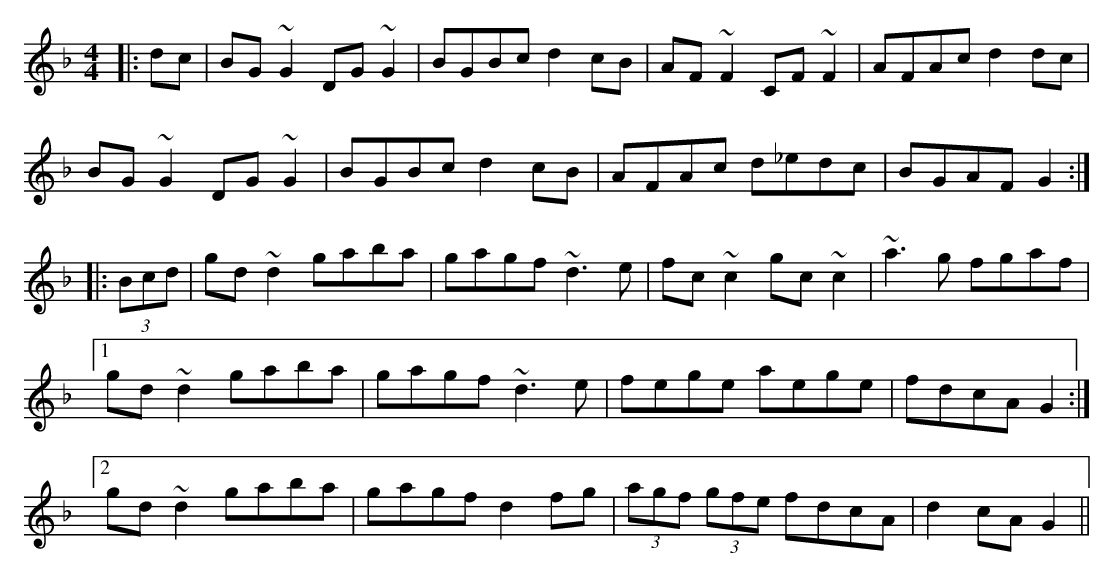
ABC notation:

X:1
M:4/4
K:Gdor
|:dc|BG~G2 DG~G2|BGBc d2cB|AF~F2 CF~F2|AFAc d2dc|
BG~G2 DG~G2|BGBc d2cB|AFAc d_edc|BGAF G2:|
|:(3Bcd|gd~d2 gaba|gagf ~d3e|fc~c2 gc~c2|~a3g fgaf|
[1 gd~d2 gaba|gagf ~d3e|fege aege|fdcA G2:|
[2 gd~d2 gaba|gagf d2fg|(3agf (3gfe fdcA|d2cA G2||
